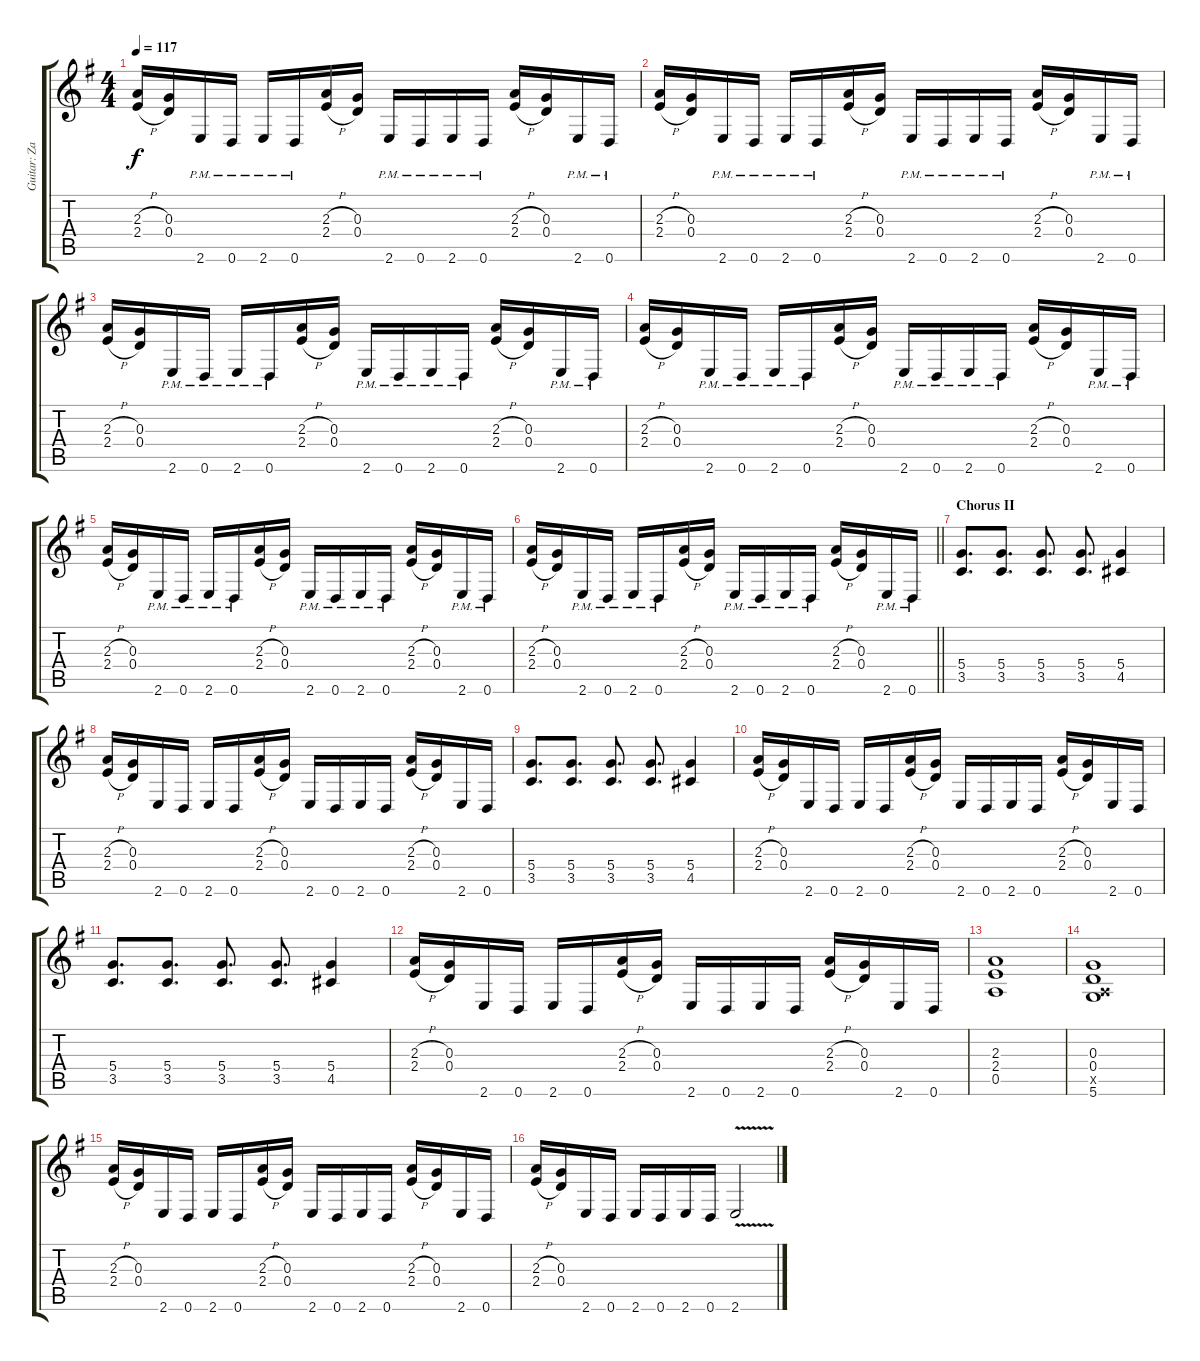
\track ("Guitar: Zakk" "Guitar: Za") {instrument distortionguitar}
\staff {score tabs}
\tuning (E4 B3 G3 D3 A2 D2) {hide}
\ts (4 4)
\tempo 117
\clef g2
\ks g
(2.3{h} 2.4{h}).16{dy f} (0.3 0.4).16 2.6{pm}.16 0.6{pm}.16 2.6{pm}.16 0.6{pm}.16 (2.3{h} 2.4{h}).16 (0.3 0.4).16 2.6{pm}.16 0.6{pm}.16 2.6{pm}.16 0.6{pm}.16 (2.3{h} 2.4{h}).16 (0.3 0.4).16 2.6{pm}.16 0.6{pm}.16 |
(2.3{h} 2.4{h}).16 (0.3 0.4).16 2.6{pm}.16 0.6{pm}.16 2.6{pm}.16 0.6{pm}.16 (2.3{h} 2.4{h}).16 (0.3 0.4).16 2.6{pm}.16 0.6{pm}.16 2.6{pm}.16 0.6{pm}.16 (2.3{h} 2.4{h}).16 (0.3 0.4).16 2.6{pm}.16 0.6{pm}.16 |
(2.3{h} 2.4{h}).16 (0.3 0.4).16 2.6{pm}.16 0.6{pm}.16 2.6{pm}.16 0.6{pm}.16 (2.3{h} 2.4{h}).16 (0.3 0.4).16 2.6{pm}.16 0.6{pm}.16 2.6{pm}.16 0.6{pm}.16 (2.3{h} 2.4{h}).16 (0.3 0.4).16 2.6{pm}.16 0.6{pm}.16 |
(2.3{h} 2.4{h}).16 (0.3 0.4).16 2.6{pm}.16 0.6{pm}.16 2.6{pm}.16 0.6{pm}.16 (2.3{h} 2.4{h}).16 (0.3 0.4).16 2.6{pm}.16 0.6{pm}.16 2.6{pm}.16 0.6{pm}.16 (2.3{h} 2.4{h}).16 (0.3 0.4).16 2.6{pm}.16 0.6{pm}.16 |
(2.3{h} 2.4{h}).16 (0.3 0.4).16 2.6{pm}.16 0.6{pm}.16 2.6{pm}.16 0.6{pm}.16 (2.3{h} 2.4{h}).16 (0.3 0.4).16 2.6{pm}.16 0.6{pm}.16 2.6{pm}.16 0.6{pm}.16 (2.3{h} 2.4{h}).16 (0.3 0.4).16 2.6{pm}.16 0.6{pm}.16 |
\barLineRight lightlight
(2.3{h} 2.4{h}).16 (0.3 0.4).16 2.6{pm}.16 0.6{pm}.16 2.6{pm}.16 0.6{pm}.16 (2.3{h} 2.4{h}).16 (0.3 0.4).16 2.6{pm}.16 0.6{pm}.16 2.6{pm}.16 0.6{pm}.16 (2.3{h} 2.4{h}).16 (0.3 0.4).16 2.6{pm}.16 0.6{pm}.16 |
\section ("" "Chorus II")
(5.4 3.5).8{d} (5.4 3.5).8{d} (5.4 3.5).8{d} (5.4 3.5).8{d} (5.4 4.5).4 |
(2.3{h} 2.4{h}).16 (0.3 0.4).16 2.6.16 0.6.16 2.6.16 0.6.16 (2.3{h} 2.4{h}).16 (0.3 0.4).16 2.6.16 0.6.16 2.6.16 0.6.16 (2.3{h} 2.4{h}).16 (0.3 0.4).16 2.6.16 0.6.16 |
(5.4 3.5).8{d} (5.4 3.5).8{d} (5.4 3.5).8{d} (5.4 3.5).8{d} (5.4 4.5).4 |
(2.3{h} 2.4{h}).16 (0.3 0.4).16 2.6.16 0.6.16 2.6.16 0.6.16 (2.3{h} 2.4{h}).16 (0.3 0.4).16 2.6.16 0.6.16 2.6.16 0.6.16 (2.3{h} 2.4{h}).16 (0.3 0.4).16 2.6.16 0.6.16 |
(5.4 3.5).8{d} (5.4 3.5).8{d} (5.4 3.5).8{d} (5.4 3.5).8{d} (5.4 4.5).4 |
(2.3{h} 2.4{h}).16 (0.3 0.4).16 2.6.16 0.6.16 2.6.16 0.6.16 (2.3{h} 2.4{h}).16 (0.3 0.4).16 2.6.16 0.6.16 2.6.16 0.6.16 (2.3{h} 2.4{h}).16 (0.3 0.4).16 2.6.16 0.6.16 |
(2.3 2.4 0.5).1 |
(0.3 0.4 0.5{x} 5.6).1 |
(2.3{h} 2.4{h}).16 (0.3 0.4).16 2.6.16 0.6.16 2.6.16 0.6.16 (2.3{h} 2.4{h}).16 (0.3 0.4).16 2.6.16 0.6.16 2.6.16 0.6.16 (2.3{h} 2.4{h}).16 (0.3 0.4).16 2.6.16 0.6.16 |
(2.3{h} 2.4{h}).16 (0.3 0.4).16 2.6.16 0.6.16 2.6.16 0.6.16 2.6.16 0.6.16 2.6{v}.2
